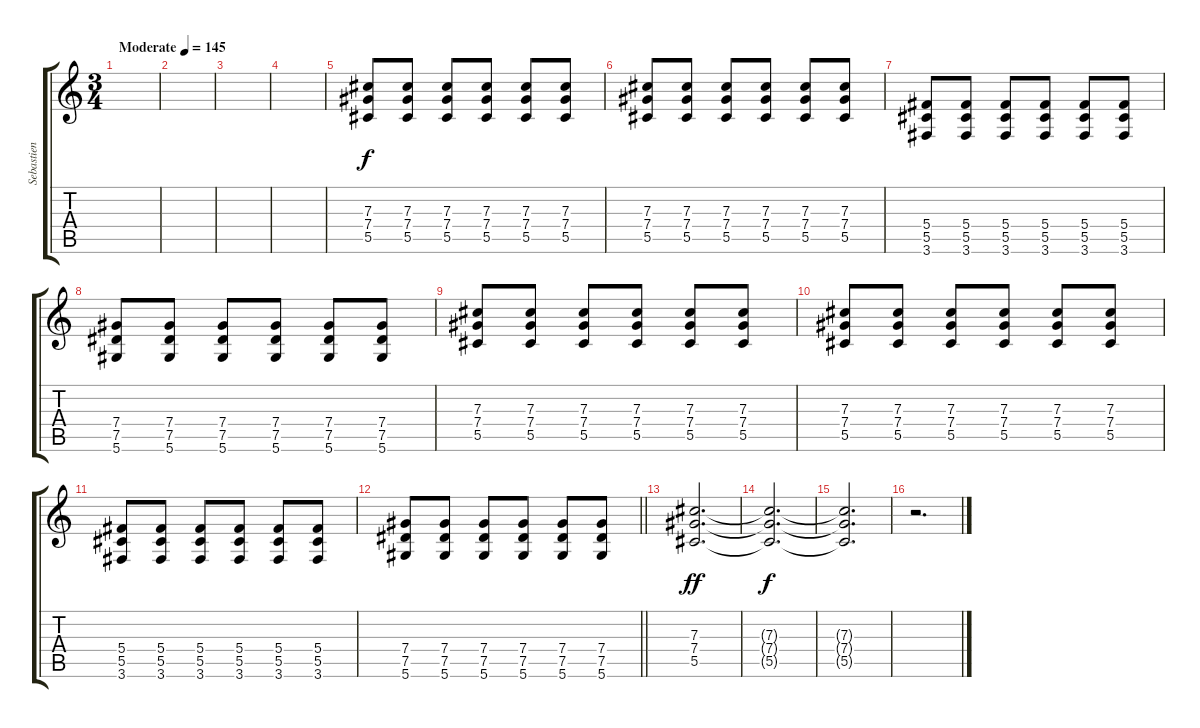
\track ("Sebastien" "Sebastien") {instrument distortionguitar}
\staff {score tabs}
\tuning (Eb4 Bb3 Gb3 Db3 Ab2 Eb2) {hide}
\ts (3 4)
\tempo (145 "Moderate")
\clef g2
\ks c
|
|
|
|
(7.3 7.4 5.5).8 (7.3 7.4 5.5).8 (7.3 7.4 5.5).8 (7.3 7.4 5.5).8 (7.3 7.4 5.5).8 (7.3 7.4 5.5).8 |
(7.3 7.4 5.5).8 (7.3 7.4 5.5).8 (7.3 7.4 5.5).8 (7.3 7.4 5.5).8 (7.3 7.4 5.5).8 (7.3 7.4 5.5).8 |
(5.4 5.5 3.6).8 (5.4 5.5 3.6).8 (5.4 5.5 3.6).8 (5.4 5.5 3.6).8 (5.4 5.5 3.6).8 (5.4 5.5 3.6).8 |
(7.4 7.5 5.6).8 (7.4 7.5 5.6).8 (7.4 7.5 5.6).8 (7.4 7.5 5.6).8 (7.4 7.5 5.6).8 (7.4 7.5 5.6).8 |
(7.3 7.4 5.5).8 (7.3 7.4 5.5).8 (7.3 7.4 5.5).8 (7.3 7.4 5.5).8 (7.3 7.4 5.5).8 (7.3 7.4 5.5).8 |
(7.3 7.4 5.5).8 (7.3 7.4 5.5).8 (7.3 7.4 5.5).8 (7.3 7.4 5.5).8 (7.3 7.4 5.5).8 (7.3 7.4 5.5).8 |
(5.4 5.5 3.6).8 (5.4 5.5 3.6).8 (5.4 5.5 3.6).8 (5.4 5.5 3.6).8 (5.4 5.5 3.6).8 (5.4 5.5 3.6).8 |
\barLineRight lightlight
(7.4 7.5 5.6).8 (7.4 7.5 5.6).8 (7.4 7.5 5.6).8 (7.4 7.5 5.6).8 (7.4 7.5 5.6).8 (7.4 7.5 5.6).8 |
(7.3 7.4 5.5).2{d dy ff volume 0} |
(7.3{t} 7.4{t} 5.5{t}).2{d dy f} |
(7.3{t} 7.4{t} 5.5{t}).2{d} |
r.2{d}
